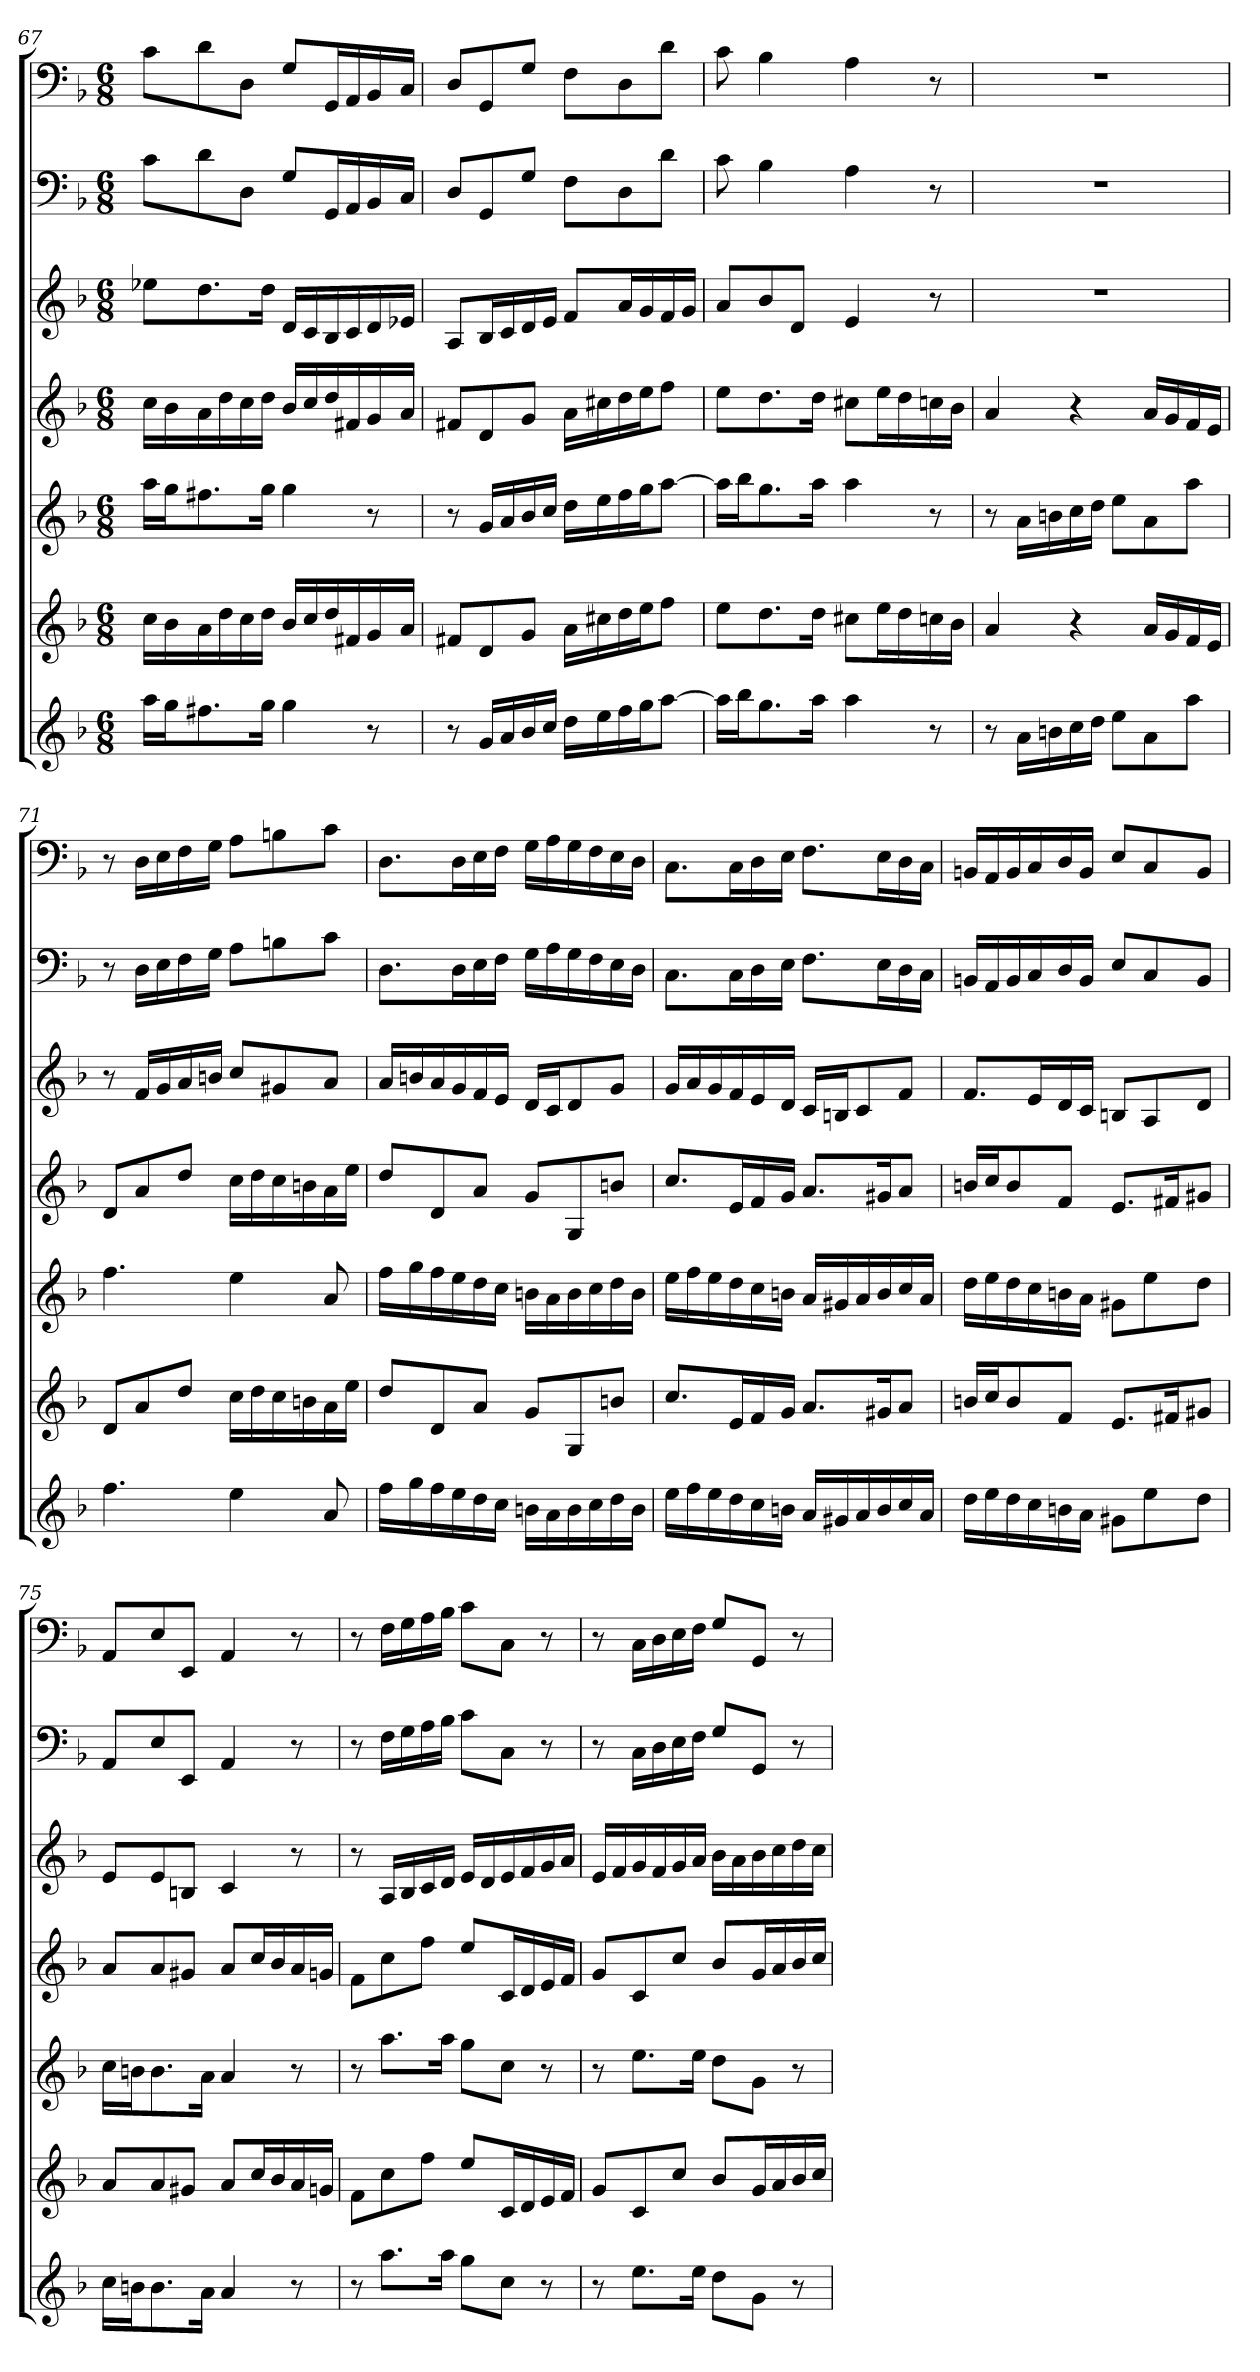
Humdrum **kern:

**kern	**kern	**kern	**kern	**kern	**kern	**kern
*part7	*part6	*part5	*part4	*part3	*part2	*part1
*staff7	*staff6	*staff5	*staff4	*staff3	*staff2	*staff1
*k[b-]	*k[b-]	*k[b-]	*k[b-]	*k[b-]	*k[b-]	*k[b-]
*d:	*d:	*d:	*d:	*d:	*d:	*d:
*M6/8	*M6/8	*M6/8	*M6/8	*M6/8	*M6/8	*M6/8
=67	=67	=67	=67	=67	=67	=67
16aaLL	16ccLL	16aaLL	16ccLL	8ee-XL	8cL	8cL
16ggJ	16b-	16ggJ	16b-	.	.	.
8.ff#X	16a	8.ff#X	16a	8.dd	8d	8d
.	16dd	.	16dd	.	.	.
.	16cc	.	16cc	.	8DJ	8DJ
16ggJk	16ddJJ	16ggJk	16ddJJ	16ddJk	.	.
4gg	16b-LL	4gg	16b-LL	16dLL	8GL	8GL
.	16cc	.	16cc	16c	.	.
.	16dd	.	16dd	16B-	16GGL	16GGL
.	16f#X	.	16f#X	16c	16AA	16AA
8r	16g	8r	16g	16d	16BB-	16BB-
.	16aJJ	.	16aJJ	16e-XJJ	16CJJ	16CJJ
=68	=68	=68	=68	=68	=68	=68
8r	8f#XL	8r	8f#XL	8AL	8DL	8DL
16gLL	8d	16gLL	8d	16B-L	8GG	8GG
16a	.	16a	.	16c	.	.
16b-	8gJ	16b-	8gJ	16d	8GJ	8GJ
16ccJJ	.	16ccJJ	.	16eJJ	.	.
16ddLL	16aLL	16ddLL	16aLL	8fL	8FL	8FL
16ee	16cc#X	16ee	16cc#X	.	.	.
16ff	16dd	16ff	16dd	16aL	8D	8D
16ggJ	16eeJ	16ggJ	16eeJ	16g	.	.
[8aaJ	8ffJ	[8aaJ	8ffJ	16f	8dJ	8dJ
.	.	.	.	16gJJ	.	.
=69	=69	=69	=69	=69	=69	=69
16aaLL]	8eeL	16aaLL]	8eeL	8aL	8c	8c
16bb-J	.	16bb-J	.	.	.	.
8.gg	8.dd	8.gg	8.dd	8b-	4B-	4B-
.	.	.	.	8dJ	.	.
16aaJk	16ddJk	16aaJk	16ddJk	.	.	.
4aa	8cc#XL	4aa	8cc#XL	4e	4A	4A
.	16eeL	.	16eeL	.	.	.
.	16dd	.	16dd	.	.	.
8r	16ccn	8r	16ccn	8r	8r	8r
.	16b-JJ	.	16b-JJ	.	.	.
=70	=70	=70	=70	=70	=70	=70
8r	4a	8r	4a	2.r	2.r	2.r
16aLL	.	16aLL	.	.	.	.
16bn	.	16bn	.	.	.	.
16cc	4r	16cc	4r	.	.	.
16ddJJ	.	16ddJJ	.	.	.	.
8eeL	.	8eeL	.	.	.	.
8a	16aLL	8a	16aLL	.	.	.
.	16g	.	16g	.	.	.
8aaJ	16f	8aaJ	16f	.	.	.
.	16eJJ	.	16eJJ	.	.	.
=71	=71	=71	=71	=71	=71	=71
4.ff	8dL	4.ff	8dL	8r	8r	8r
.	8a	.	8a	16fLL	16DLL	16DLL
.	.	.	.	16g	16E	16E
.	8ddJ	.	8ddJ	16a	16F	16F
.	.	.	.	16bnJJ	16GJJ	16GJJ
4ee	16ccLL	4ee	16ccLL	8ccL	8AL	8AL
.	16dd	.	16dd	.	.	.
.	16cc	.	16cc	8g#X	8Bn	8Bn
.	16bn	.	16bn	.	.	.
8a	16a	8a	16a	8aJ	8cJ	8cJ
.	16eeJJ	.	16eeJJ	.	.	.
=72	=72	=72	=72	=72	=72	=72
16ffLL	8ddL	16ffLL	8ddL	16aLL	8.DL	8.DL
16gg	.	16gg	.	16bn	.	.
16ff	8d	16ff	8d	16a	.	.
16ee	.	16ee	.	16g	16DL	16DL
16dd	8aJ	16dd	8aJ	16f	16E	16E
16ccJJ	.	16ccJJ	.	16eJJ	16FJJ	16FJJ
16bnLL	8gL	16bnLL	8gL	16dLL	16GLL	16GLL
16a	.	16a	.	16cJ	16A	16A
16b	8G	16b	8G	8d	16G	16G
16cc	.	16cc	.	.	16F	16F
16dd	8bnJ	16dd	8bnJ	8gJ	16E	16E
16bJJ	.	16bJJ	.	.	16DJJ	16DJJ
=73	=73	=73	=73	=73	=73	=73
16eeLL	8.ccL	16eeLL	8.ccL	16gLL	8.CL	8.CL
16ff	.	16ff	.	16a	.	.
16ee	.	16ee	.	16g	.	.
16dd	16eL	16dd	16eL	16f	16CL	16CL
16cc	16f	16cc	16f	16e	16D	16D
16bnJJ	16gJJ	16bnJJ	16gJJ	16dJJ	16EJJ	16EJJ
16aLL	8.aL	16aLL	8.aL	16cLL	8.FL	8.FL
16g#X	.	16g#X	.	16BnJ	.	.
16a	.	16a	.	8c	.	.
16b	16g#XK	16b	16g#XK	.	16EL	16EL
16cc	8aJ	16cc	8aJ	8fJ	16D	16D
16aJJ	.	16aJJ	.	.	16CJJ	16CJJ
=74	=74	=74	=74	=74	=74	=74
16ddLL	16bnLL	16ddLL	16bnLL	8.fL	16BBnLL	16BBnLL
16ee	16ccJ	16ee	16ccJ	.	16AA	16AA
16dd	8b	16dd	8b	.	16BB	16BB
16cc	.	16cc	.	16eL	16C	16C
16bn	8fJ	16bn	8fJ	16d	16D	16D
16aJJ	.	16aJJ	.	16cJJ	16BBJJ	16BBJJ
8g#XL	8.eL	8g#XL	8.eL	8BnL	8EL	8EL
8ee	.	8ee	.	8A	8C	8C
.	16f#XK	.	16f#XK	.	.	.
8ddJ	8g#XJ	8ddJ	8g#XJ	8dJ	8BBJ	8BBJ
=75	=75	=75	=75	=75	=75	=75
16ccLL	8aL	16ccLL	8aL	8eL	8AAL	8AAL
16bnJ	.	16bnJ	.	.	.	.
8.b	8a	8.b	8a	8e	8E	8E
.	8g#XJ	.	8g#XJ	8BnJ	8EEJ	8EEJ
16aJk	.	16aJk	.	.	.	.
4a	8aL	4a	8aL	4c	4AA	4AA
.	16ccL	.	16ccL	.	.	.
.	16b-	.	16b-	.	.	.
8r	16a	8r	16a	8r	8r	8r
.	16gnJJ	.	16gnJJ	.	.	.
=76	=76	=76	=76	=76	=76	=76
8r	8fL	8r	8fL	8r	8r	8r
8.aaL	8cc	8.aaL	8cc	16ALL	16FLL	16FLL
.	.	.	.	16B-	16G	16G
.	8ffJ	.	8ffJ	16c	16A	16A
16aaJk	.	16aaJk	.	16dJJ	16B-JJ	16B-JJ
8ggL	8eeL	8ggL	8eeL	16eLL	8cL	8cL
.	.	.	.	16d	.	.
8ccJ	16cL	8ccJ	16cL	16e	8CJ	8CJ
.	16d	.	16d	16f	.	.
8r	16e	8r	16e	16g	8r	8r
.	16fJJ	.	16fJJ	16aJJ	.	.
=77	=77	=77	=77	=77	=77	=77
8r	8gL	8r	8gL	16eLL	8r	8r
.	.	.	.	16f	.	.
8.eeL	8c	8.eeL	8c	16g	16CLL	16CLL
.	.	.	.	16f	16D	16D
.	8ccJ	.	8ccJ	16g	16E	16E
16eeJk	.	16eeJk	.	16aJJ	16FJJ	16FJJ
8ddL	8b-L	8ddL	8b-L	16b-LL	8GL	8GL
.	.	.	.	16a	.	.
8gJ	16gL	8gJ	16gL	16b-	8GGJ	8GGJ
.	16a	.	16a	16cc	.	.
8r	16b-	8r	16b-	16dd	8r	8r
.	16ccJJ	.	16ccJJ	16ccJJ	.	.
=	=	=	=	=	=	=
*-	*-	*-	*-	*-	*-	*-
